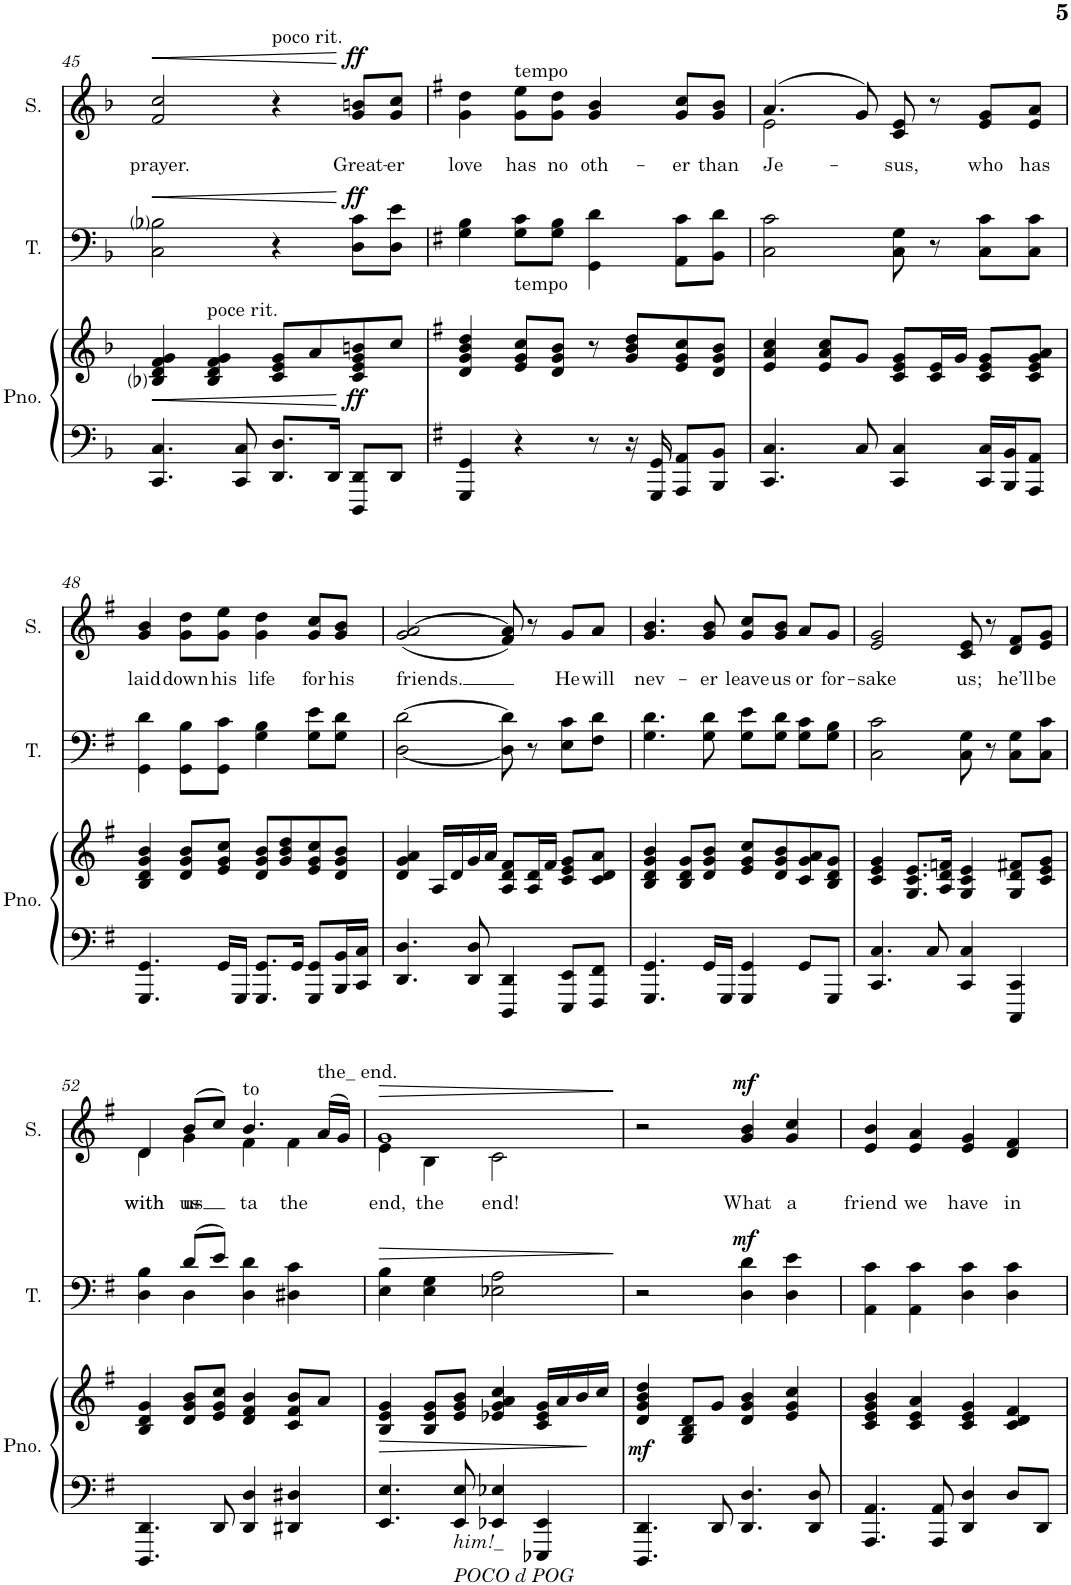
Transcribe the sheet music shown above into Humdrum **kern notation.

**kern	**kern	**dynam	**kern	**dynam	**kern	**text	**dynam
*part3	*part3	*part3	*part2	*part2	*part1	*part1	*part1
*staff4	*staff3	*staff3/4	*staff2	*staff2	*staff1	*staff1	*staff1
*I"Piano	*	*	*I"Tenor	*	*I"Soprano	*	*
*I'Pno.	*	*	*I'T.	*	*I'S.	*	*
!!LO:PB:g=z
*clefF4	*clefG2	*	*clefF4	*	*clefG2	*	*
*k[b-]	*k[b-]	*	*k[b-]	*	*k[b-]	*	*
*	*	*	*F:	*	*F:	*	*
*M4/4	*M4/4	*	*M4/4	*	*M4/4	*	*
=45	=45	=45	=45	=45	=45	=45	=45
!	!	!LO:HP:b	!	!LO:HP:b	!	!LO:LY:b	!LO:HP:b
4.CC/ 4.C/	4B-i/ 4d/ 4f/ 4g/	<	2C\ 2B-i\	<	2f/ 2cc/	prayer.	<
!	!LO:TX:a:t=poce rit.	!	!	!	!	!	!
.	4B-/ 4d/ 4f/ 4g/	.	.	.	.	.	.
8CC/ 8C/	.	.	.	.	.	.	.
!	!	!	!	!	!LO:TX:a:t=poco rit.	!	!
8.DD/ 8.D/L	8c/ 8e/ 8g/L	.	4r	.	4r	.	.
.	8a/	.	.	.	.	.	.
16DD/Jk	.	.	.	.	.	.	.
!	!	!LO:DY:n=1:b	!	!LO:DY:n=1:a	!	!LO:LY:b	!LO:DY:n=1:a
8DDD/ 8DD/L	8c/ 8e/ 8g/ 8bn/	[ ff	8D\ 8c\L	[ ff	8g/ 8bn/L	Great-	[ ff
!	!	!	!	!	!	!LO:LY:b	!
8DD/J	8cc/J	.	8D\ 8e\J	.	8g/ 8cc/J	-er	.
=46	=46	=46	=46	=46	=46	=46	=46
*k[f#]	*k[f#]	*	*k[f#]	*	*k[f#]	*	*
!	!	!	!	!	!	!LO:LY:b	!
4GGG/ 4GG/	4d/ 4g/ 4b/ 4dd/	.	4G\ 4B\	.	4g\ 4dd\	love	.
!	!	!	!	!	!LO:TX:a:t=tempo	!	!
!	!	!	!LO:TX:b:t=tempo	!	!	!	!
!	!	!	!	!	!	!LO:LY:b	!
4r	8e/ 8g/ 8cc/L	.	8G\ 8c\L	.	8g\ 8ee\L	has	.
!	!	!	!	!	!	!LO:LY:b	!
.	8d/ 8g/ 8b/J	.	8G\ 8B\J	.	8g\ 8dd\J	no	.
!	!	!	!	!	!	!LO:LY:b	!
8r	8r	.	4GG\ 4d\	.	4g/ 4b/	oth-	.
16r	8g/ 8b/ 8dd/L	.	.	.	.	.	.
16GGG/ 16GG/	.	.	.	.	.	.	.
!	!	!	!	!	!	!LO:LY:b	!
8AAA/ 8AA/L	8e/ 8g/ 8cc/	.	8AA\ 8c\L	.	8g/ 8cc/L	-er	.
!	!	!	!	!	!	!LO:LY:b	!
8BBB/ 8BB/J	8d/ 8g/ 8b/J	.	8BB\ 8d\J	.	8g/ 8b/J	than	.
=47	=47	=47	=47	=47	=47	=47	=47
!	!	!	!	!	!	!LO:LY:b	!
*	*	*	*	*	*^	*	*
4.CC/ 4.C/	4e/ 4a/ 4cc/	.	2C\ 2c\	.	(>4.a/	2e\	Je-	.
.	8e/ 8a/ 8cc/L	.	.	.	.	.	.	.
8C/	8g/J	.	.	.	8g/)	.	.	.
!	!	!	!	!	!	!	!LO:LY:b	!
4CC/ 4C/	8c/ 8e/ 8g/L	.	8C\ 8G\	.	8c/ 8e/	2ryy	-sus,	.
.	16c/ 16e/L	.	8r	.	8r	.	.	.
.	16g/JJ	.	.	.	.	.	.	.
!	!	!	!	!	!	!	!LO:LY:b	!
16CC/ 16C/LL	8c/ 8e/ 8g/L	.	8C\ 8c\L	.	8e/ 8g/L	.	who	.
16BBB/ 16BB/J	.	.	.	.	.	.	.	.
!	!	!	!	!	!	!	!LO:LY:b	!
8AAA/ 8AA/J	8c/ 8e/ 8g/ 8a/J	.	8C\ 8c\J	.	8e/ 8a/J	.	has	.
*	*	*	*	*	*v	*v	*	*
!!LO:LB:g=z
=48	=48	=48	=48	=48	=48	=48	=48
!	!	!	!	!	!	!LO:LY:b	!
4.GGG/ 4.GG/	4B/ 4d/ 4g/ 4b/	.	4GG\ 4d\	.	4g/ 4b/	laid	.
!	!	!	!	!	!	!LO:LY:b	!
.	8d/ 8g/ 8b/L	.	8GG\ 8B\L	.	8g\ 8dd\L	down	.
!	!	!	!	!	!	!LO:LY:b	!
16GG/LL	8e/ 8g/ 8cc/J	.	8GG\ 8c\J	.	8g\ 8ee\J	his	.
16GGG/JJ	.	.	.	.	.	.	.
!	!	!	!	!	!	!LO:LY:b	!
8.GGG/ 8.GG/L	8d/ 8g/ 8b/L	.	4G\ 4B\	.	4g\ 4dd\	life	.
.	8g/ 8b/ 8dd/	.	.	.	.	.	.
16GG/Jk	.	.	.	.	.	.	.
!	!	!	!	!	!	!LO:LY:b	!
8GGG/ 8GG/L	8e/ 8g/ 8cc/	.	8G\ 8e\L	.	8g/ 8cc/L	for	.
!	!	!	!	!	!	!LO:LY:b	!
16BBB/ 16BB/L	8d/ 8g/ 8b/J	.	8G\ 8d\J	.	8g/ 8b/J	his	.
16CC/ 16C/JJ	.	.	.	.	.	.	.
=49	=49	=49	=49	=49	=49	=49	=49
!	!	!	!	!	!	!LO:LY:b	!
4.DD/ 4.D/	4d/ 4g/ 4a/	.	[2D\ [2d\	.	(<2g/ [2a/	friends.	.
.	16A/LL	.	.	.	.	.	.
.	16d/	.	.	.	.	.	.
8DD/ 8D/	16g/	.	.	.	.	.	.
.	16a/JJ	.	.	.	.	.	.
4DDD/ 4DD/	8A/ 8d/ 8f#/L	.	8D\] 8d\]	.	8f#/ 8a/])	.	.
.	16A/ 16d/L	.	8r	.	8r	.	.
.	16f#/JJ	.	.	.	.	.	.
!	!	!	!	!	!	!LO:LY:b	!
8EEE/ 8EE/L	8c/ 8e/ 8g/L	.	8E\ 8c\L	.	8g/L	He	.
!	!	!	!	!	!	!LO:LY:b	!
8FFF#/ 8FF#/J	8c/ 8d/ 8a/J	.	8F#\ 8d\J	.	8a/J	will	.
=50	=50	=50	=50	=50	=50	=50	=50
!	!	!	!	!	!	!LO:LY:b	!
4.GGG/ 4.GG/	4B/ 4d/ 4g/ 4b/	.	4.G\ 4.d\	.	4.g/ 4.b/	nev-	.
.	8B/ 8d/ 8g/L	.	.	.	.	.	.
!	!	!	!	!	!	!LO:LY:b	!
16GG/LL	8d/ 8g/ 8b/J	.	8G\ 8d\	.	8g/ 8b/	-er	.
16GGG/JJ	.	.	.	.	.	.	.
!	!	!	!	!	!	!LO:LY:b	!
4GGG/ 4GG/	8e/ 8g/ 8cc/L	.	8G\ 8e\L	.	8g/ 8cc/L	leave	.
!	!	!	!	!	!	!LO:LY:b	!
.	8d/ 8g/ 8b/	.	8G\ 8d\J	.	8g/ 8b/J	us	.
!	!	!	!	!	!	!LO:LY:b	!
8GG/L	8c/ 8g/ 8a/	.	8G\ 8c\L	.	8a/L	or	.
!	!	!	!	!	!	!LO:LY:b	!
8GGG/J	8B/ 8d/ 8g/J	.	8G\ 8B\J	.	8g/J	for-	.
=51	=51	=51	=51	=51	=51	=51	=51
!	!	!	!	!	!	!LO:LY:b	!
4.CC/ 4.C/	4c/ 4e/ 4g/	.	2C\ 2c\	.	2e/ 2g/	-sake	.
.	8.G/ 8.c/ 8.e/L	.	.	.	.	.	.
8C/	.	.	.	.	.	.	.
.	16A/ 16d/ 16fn/Jk	.	.	.	.	.	.
!	!	!	!	!	!	!LO:LY:b	!
4CC/ 4C/	4G/ 4c/ 4e/	.	8C\ 8G\	.	8c/ 8e/	us;	.
.	.	.	8r	.	8r	.	.
!	!	!	!	!	!	!LO:LY:b	!
4CCC/ 4CC/	8G/ 8d/ 8f#X/L	.	8C\ 8G\L	.	8d/ 8f#/L	he’ll	.
!	!	!	!	!	!	!LO:LY:b	!
.	8c/ 8e/ 8g/J	.	8C\ 8c\J	.	8e/ 8g/J	be	.
!!LO:LB:g=z
=52	=52	=52	=52	=52	=52	=52	=52
*	*	*	*^	*	*	*	*
!	!	!	!	!	!	!	!LO:LY:b	!
*	*	*	*	*	*	*^	*	*
!	!	!	!	!	!	!	!	!LO:LY:b	!
4.DDD/ 4.DD/	4B/ 4d/ 4g/	.	4D\ 4B\	4ryy	.	4d/	4d\	with	.
!	!	!	!	!	!	!	!	!LO:LY:b	!
!	!	!	!	!	!	!	!	!LO:LY:b	!
.	8d/ 8g/ 8b/L	.	(>8d/L	4D\	.	(8b/L	4g\	us	.
8DD/	8e/ 8g/ 8cc/J	.	8e/J)	.	.	8cc/J)	.	.	.
!	!	!	!	!	!	!LO:TX:a:t=to	!	!	!
!	!	!	!	!	!	!	!	!LO:LY:b	!
4DD/ 4D/	4d/ 4f#/ 4b/	.	4D\ 4d\	2ryy	.	4.b/	4f#\	ta	.
!	!	!	!	!	!	!	!	!LO:LY:b	!
4DD#X/ 4D#X/	8c/ 8f#/ 8b/L	.	4D#X\ 4c\	.	.	.	4f#\	the	.
!	!	!	!	!	!	!LO:TX:a:t=the_ end.	!	!	!
.	8a/J	.	.	.	.	(16a/LL	.	.	.
.	.	.	.	.	.	16g/JJ)	.	.	.
*	*	*	*v	*v	*	*	*	*	*
=53	=53	=53	=53	=53	=53	=53	=53	=53
!	!	!LO:HP:b	!	!LO:HP:b	!	!	!LO:LY:b	!LO:HP:b
4.EE/ 4.E/	4B/ 4e/ 4g/	>	4E\ 4B\	>	1g	4e\	end,	>
!	!	!	!	!	!	!	!LO:LY:b	!
.	8B/ 8e/ 8g/L	.	4E\ 4G\	.	.	4B\	the	.
!LO:TX:b:i:t=POCO d POG	!	!	!	!	!	!	!	!
!LO:TX:b:i:t=him!_	!	!	!	!	!	!	!	!
8EE/ 8E/	8e/ 8g/ 8b/J	.	.	.	.	.	.	.
!	!	!	!	!	!	!	!LO:LY:b	!
4EE-X/ 4E-X/	4e-X/ 4g/ 4a/ 4cc/	.	2E-X\ 2A\	.	.	2c\	end!	.
4EEE-X/ 4EE-/	16c/ 16e-/ 16g/LL	.	.	.	.	.	.	.
.	16a/	.	.	.	.	.	.	.
.	16b/	.	.	.	.	.	.	.
.	16cc/JJ	]	.	.	.	.	.	.
*	*	*	*	*	*v	*v	*	*
.	.	.	.	]	.	.	]
=54	=54	=54	=54	=54	=54	=54	=54
!	!	!LO:DY:b	!	!	!	!	!
4.DDD/ 4.DD/	4d/ 4g/ 4b/ 4dd/	mf	2r	.	2r	.	.
.	8G/ 8B/ 8d/L	.	.	.	.	.	.
8DD/	8g/J	.	.	.	.	.	.
!	!	!	!	!LO:DY:a	!	!LO:LY:b	!LO:DY:a
4.DD/ 4.D/	4d/ 4g/ 4b/	.	4D\ 4d\	mf	4g/ 4b/	What	mf
!	!	!	!	!	!	!LO:LY:b	!
.	4e/ 4g/ 4cc/	.	4D\ 4e\	.	4g/ 4cc/	a	.
8DD/ 8D/	.	.	.	.	.	.	.
=55	=55	=55	=55	=55	=55	=55	=55
!	!	!	!	!	!	!LO:LY:b	!
4.AAA/ 4.AA/	4c/ 4e/ 4g/ 4b/	.	4AA\ 4c\	.	4e/ 4b/	friend	.
!	!	!	!	!	!	!LO:LY:b	!
.	4c/ 4e/ 4a/	.	4AA\ 4c\	.	4e/ 4a/	we	.
8AAA/ 8AA/	.	.	.	.	.	.	.
!	!	!	!	!	!	!LO:LY:b	!
4DD/ 4D/	4c/ 4e/ 4g/	.	4D\ 4c\	.	4e/ 4g/	have	.
!	!	!	!	!	!	!LO:LY:b	!
8D/L	4c/ 4d/ 4f#/	.	4D\ 4c\	.	4d/ 4f#/	in	.
8DD/J	.	.	.	.	.	.	.
=	=	=	=	=	=	=	=
*-	*-	*-	*-	*-	*-	*-	*-
